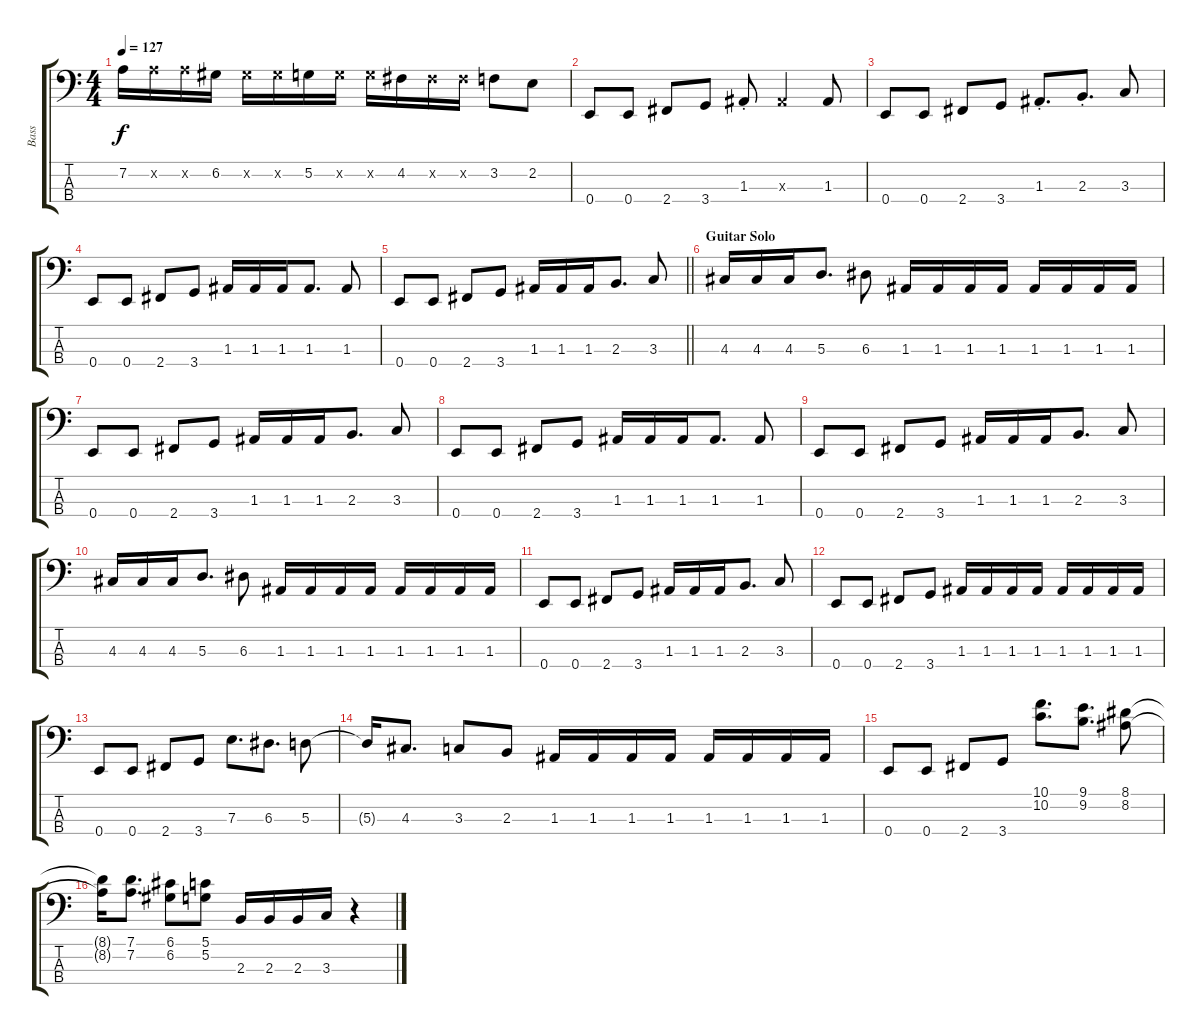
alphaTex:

\track ("Bass" "Bass") {instrument electricbassfinger}
\staff {score tabs}
\tuning (G2 D2 A1 E1) {hide}
\ts (4 4)
\tempo 127
\clef f4
\ks c
7.2.16{dy f} 7.2{x}.16 7.2{x}.16 6.2.16 6.2{x}.16 6.2{x}.16 5.2.16 5.2{x}.16 5.2{x}.16 4.2.16 4.2{x}.16 4.2{x}.16 3.2.8 2.2.8 |
0.4.8 0.4.8 2.4.8 3.4.8 1.3{st}.8 1.3{x}.4 1.3.8 |
0.4.8 0.4.8 2.4.8 3.4.8 1.3{st}.8{d} 2.3{st}.8{d} 3.3.8 |
0.4.8 0.4.8 2.4.8 3.4.8 1.3.16 1.3.16 1.3.16 1.3.8{d} 1.3.8 |
\barLineRight lightlight
0.4.8 0.4.8 2.4.8 3.4.8 1.3.16 1.3.16 1.3.16 2.3.8{d} 3.3.8 |
\section ("" "Guitar Solo")
4.3.16 4.3.16 4.3.16 5.3.8{d} 6.3.8 1.3.16 1.3.16 1.3.16 1.3.16 1.3.16 1.3.16 1.3.16 1.3.16 |
0.4.8 0.4.8 2.4.8 3.4.8 1.3.16 1.3.16 1.3.16 2.3.8{d} 3.3.8 |
0.4.8 0.4.8 2.4.8 3.4.8 1.3.16 1.3.16 1.3.16 1.3.8{d} 1.3.8 |
0.4.8 0.4.8 2.4.8 3.4.8 1.3.16 1.3.16 1.3.16 2.3.8{d} 3.3.8 |
4.3.16 4.3.16 4.3.16 5.3.8{d} 6.3.8 1.3.16 1.3.16 1.3.16 1.3.16 1.3.16 1.3.16 1.3.16 1.3.16 |
0.4.8 0.4.8 2.4.8 3.4.8 1.3.16 1.3.16 1.3.16 2.3.8{d} 3.3.8 |
0.4.8 0.4.8 2.4.8 3.4.8 1.3.16 1.3.16 1.3.16 1.3.16 1.3.16 1.3.16 1.3.16 1.3.16 |
0.4.8 0.4.8 2.4.8 3.4.8 7.3.8{d} 6.3.8{d} 5.3.8 |
5.3{t}.16 4.3.8{d} 3.3.8 2.3.8 1.3.16 1.3.16 1.3.16 1.3.16 1.3.16 1.3.16 1.3.16 1.3.16 |
0.4.8 0.4.8 2.4.8 3.4.8 (10.1 10.2).8{d} (9.1 9.2).8{d} (8.1 8.2).8 |
(8.1{t} 8.2{t}).16 (7.1 7.2).8{d} (6.1 6.2).8 (5.1 5.2).8 2.3.16 2.3.16 2.3.16 3.3.16 r.4
